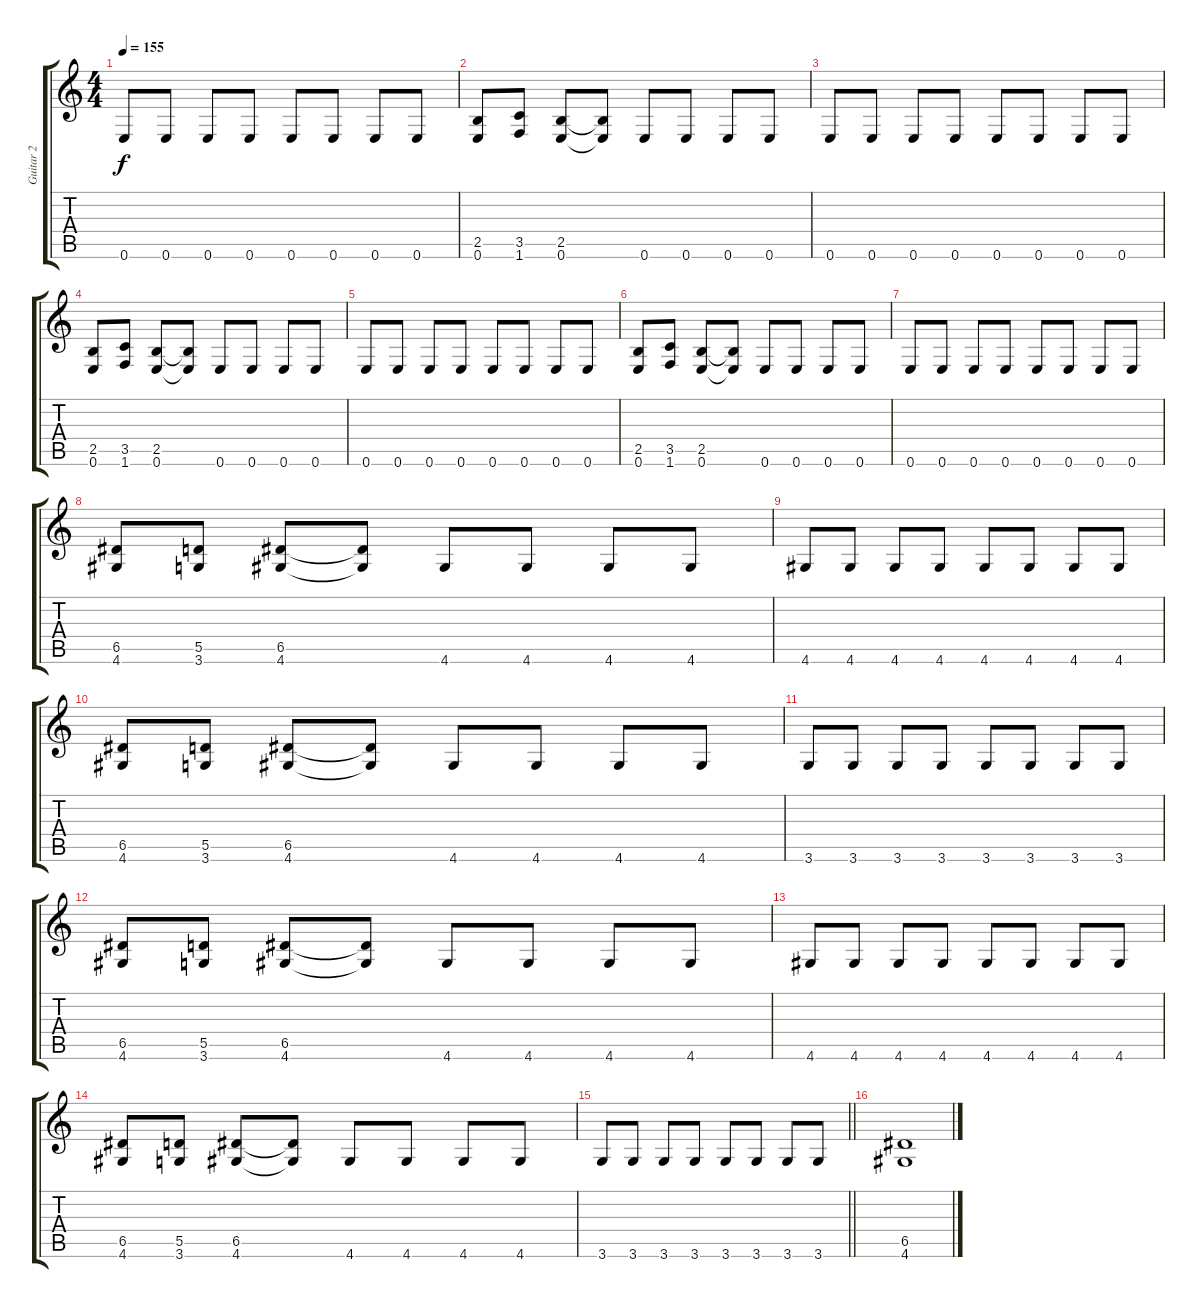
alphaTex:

\track ("Guitar 2" "Guitar 2") {instrument overdrivenguitar}
\staff {score tabs}
\tuning (E4 B3 G3 D3 A2 E2) {hide}
\ts (4 4)
\tempo 155
\clef g2
\ks c
0.6.8{dy f} 0.6.8 0.6.8 0.6.8 0.6.8 0.6.8 0.6.8 0.6.8 |
(2.5 0.6).8 (3.5 1.6).8 (2.5 0.6).8 (2.5{t} 0.6{t}).8 0.6.8 0.6.8 0.6.8 0.6.8 |
0.6.8 0.6.8 0.6.8 0.6.8 0.6.8 0.6.8 0.6.8 0.6.8 |
(2.5 0.6).8 (3.5 1.6).8 (2.5 0.6).8 (2.5{t} 0.6{t}).8 0.6.8 0.6.8 0.6.8 0.6.8 |
0.6.8 0.6.8 0.6.8 0.6.8 0.6.8 0.6.8 0.6.8 0.6.8 |
(2.5 0.6).8 (3.5 1.6).8 (2.5 0.6).8 (2.5{t} 0.6{t}).8 0.6.8 0.6.8 0.6.8 0.6.8 |
0.6.8 0.6.8 0.6.8 0.6.8 0.6.8 0.6.8 0.6.8 0.6.8 |
(6.5 4.6).8 (5.5 3.6).8 (6.5 4.6).8 (6.5{t} 4.6{t}).8 4.6.8 4.6.8 4.6.8 4.6.8 |
4.6.8 4.6.8 4.6.8 4.6.8 4.6.8 4.6.8 4.6.8 4.6.8 |
(6.5 4.6).8 (5.5 3.6).8 (6.5 4.6).8 (6.5{t} 4.6{t}).8 4.6.8 4.6.8 4.6.8 4.6.8 |
3.6.8 3.6.8 3.6.8 3.6.8 3.6.8 3.6.8 3.6.8 3.6.8 |
(6.5 4.6).8 (5.5 3.6).8 (6.5 4.6).8 (6.5{t} 4.6{t}).8 4.6.8 4.6.8 4.6.8 4.6.8 |
4.6.8 4.6.8 4.6.8 4.6.8 4.6.8 4.6.8 4.6.8 4.6.8 |
(6.5 4.6).8 (5.5 3.6).8 (6.5 4.6).8 (6.5{t} 4.6{t}).8 4.6.8 4.6.8 4.6.8 4.6.8 |
\barLineRight lightlight
3.6.8 3.6.8 3.6.8 3.6.8 3.6.8 3.6.8 3.6.8 3.6.8 |
(6.5 4.6).1
